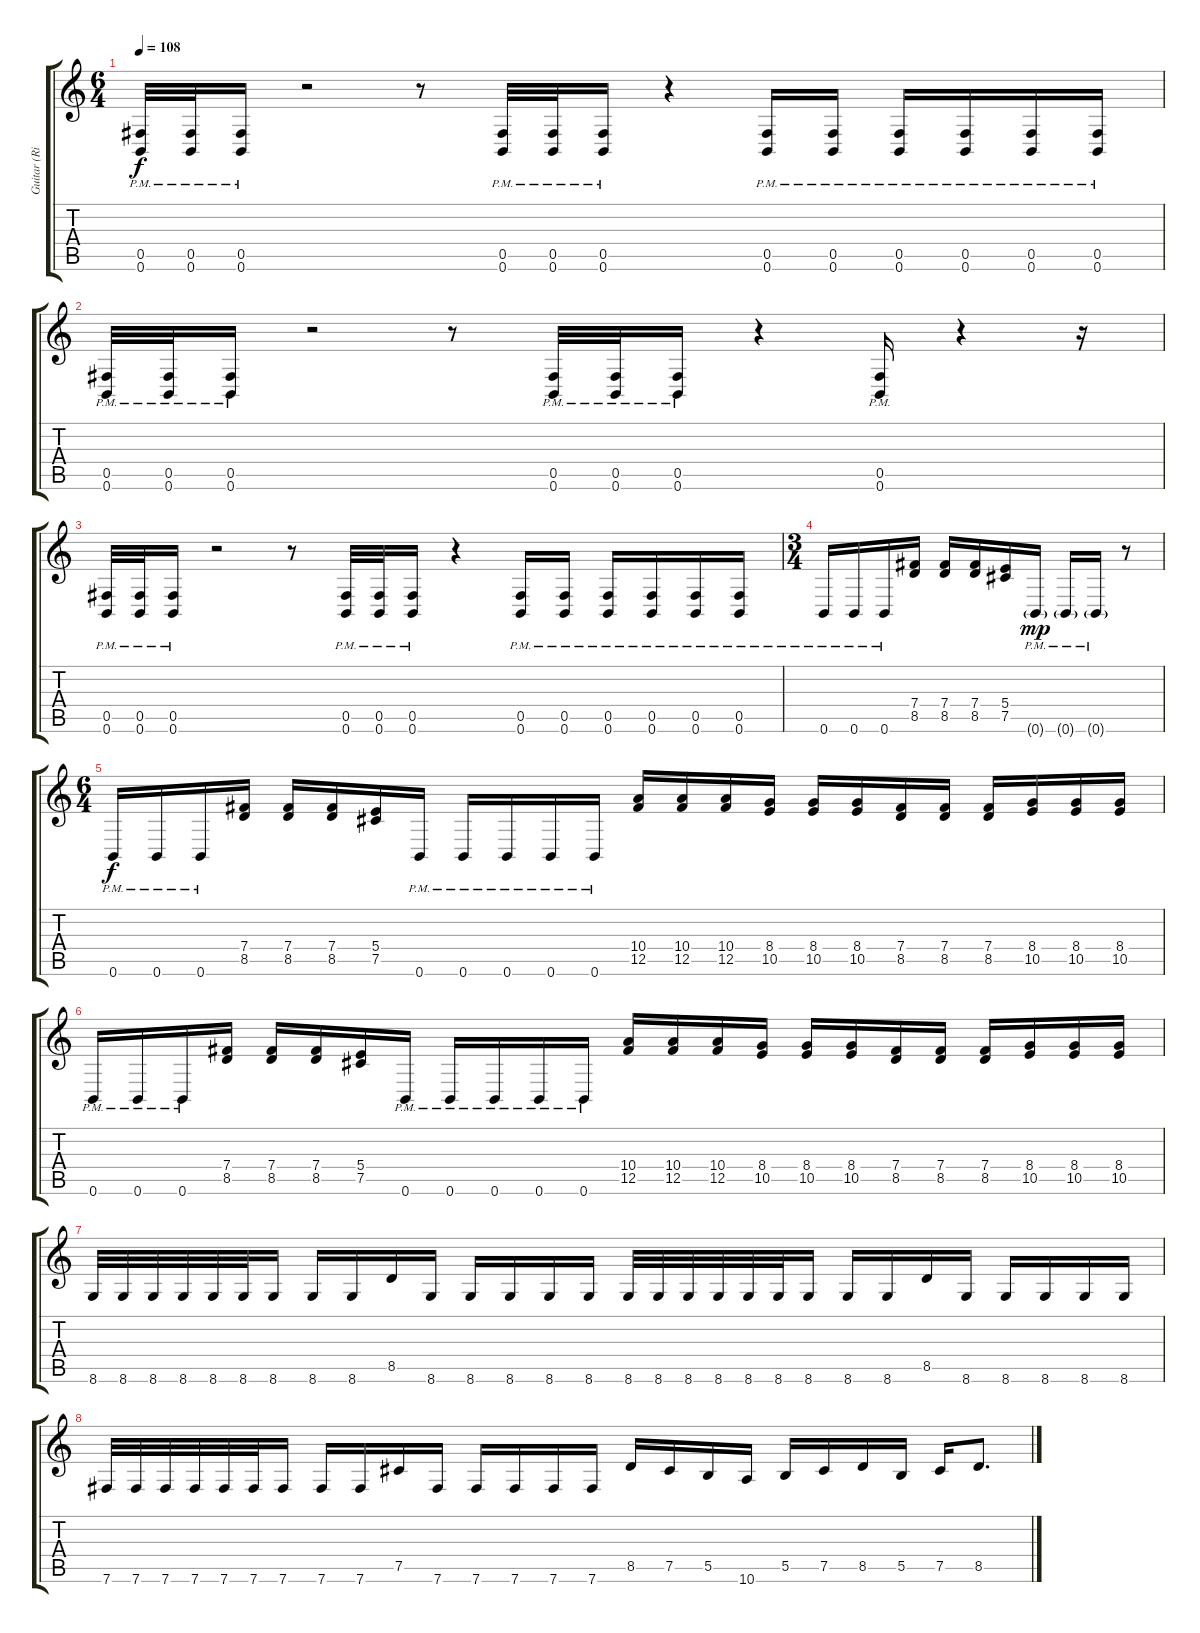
\track ("Guitar (Right)" "Guitar (Ri") {instrument overdrivenguitar}
\staff {score tabs}
\tuning (Db4 Ab3 E3 B2 Gb2 B1) {hide}
\ts (6 4)
\tempo 108
\clef g2
\ks c
(0.5{pm} 0.6{pm}).32{dy f} (0.5{pm} 0.6{pm}).32 (0.5{pm} 0.6{pm}).16 r.2 r.8 (0.5{pm} 0.6{pm}).32 (0.5{pm} 0.6{pm}).32 (0.5{pm} 0.6{pm}).16 r.4 (0.5{pm} 0.6{pm}).16 (0.5{pm} 0.6{pm}).16 (0.5{pm} 0.6{pm}).16 (0.5{pm} 0.6{pm}).16 (0.5{pm} 0.6{pm}).16 (0.5{pm} 0.6{pm}).16 |
(0.5{pm} 0.6{pm}).32 (0.5{pm} 0.6{pm}).32 (0.5{pm} 0.6{pm}).16 r.2 r.8 (0.5{pm} 0.6{pm}).32 (0.5{pm} 0.6{pm}).32 (0.5{pm} 0.6{pm}).16 r.4 (0.5{pm} 0.6{pm}).16 r.4 r.16 |
(0.5{pm} 0.6{pm}).32 (0.5{pm} 0.6{pm}).32 (0.5{pm} 0.6{pm}).16 r.2 r.8 (0.5{pm} 0.6{pm}).32 (0.5{pm} 0.6{pm}).32 (0.5{pm} 0.6{pm}).16 r.4 (0.5{pm} 0.6{pm}).16 (0.5{pm} 0.6{pm}).16 (0.5{pm} 0.6{pm}).16 (0.5{pm} 0.6{pm}).16 (0.5{pm} 0.6{pm}).16 (0.5{pm} 0.6{pm}).16 |
\ts (3 4)
0.6{pm}.16 0.6{pm}.16 0.6{pm}.16 (7.4 8.5).16 (7.4 8.5).16 (7.4 8.5).16 (5.4 7.5).16 0.6{g pm}.16{dy mp} 0.6{g pm}.16 0.6{g pm}.16 r.8 |
\ts (6 4)
0.6{pm}.16{dy f} 0.6{pm}.16 0.6{pm}.16 (7.4 8.5).16 (7.4 8.5).16 (7.4 8.5).16 (5.4 7.5).16 0.6{pm}.16 0.6{pm}.16 0.6{pm}.16 0.6{pm}.16 0.6{pm}.16 (10.4 12.5).16 (10.4 12.5).16 (10.4 12.5).16 (8.4 10.5).16 (8.4 10.5).16 (8.4 10.5).16 (7.4 8.5).16 (7.4 8.5).16 (7.4 8.5).16 (8.4 10.5).16 (8.4 10.5).16 (8.4 10.5).16 |
0.6{pm}.16 0.6{pm}.16 0.6{pm}.16 (7.4 8.5).16 (7.4 8.5).16 (7.4 8.5).16 (5.4 7.5).16 0.6{pm}.16 0.6{pm}.16 0.6{pm}.16 0.6{pm}.16 0.6{pm}.16 (10.4 12.5).16 (10.4 12.5).16 (10.4 12.5).16 (8.4 10.5).16 (8.4 10.5).16 (8.4 10.5).16 (7.4 8.5).16 (7.4 8.5).16 (7.4 8.5).16 (8.4 10.5).16 (8.4 10.5).16 (8.4 10.5).16 |
8.6.32 8.6.32 8.6.32 8.6.32 8.6.32 8.6.32 8.6.16 8.6.16 8.6.16 8.5.16 8.6.16 8.6.16 8.6.16 8.6.16 8.6.16 8.6.32 8.6.32 8.6.32 8.6.32 8.6.32 8.6.32 8.6.16 8.6.16 8.6.16 8.5.16 8.6.16 8.6.16 8.6.16 8.6.16 8.6.16 |
7.6.32 7.6.32 7.6.32 7.6.32 7.6.32 7.6.32 7.6.16 7.6.16 7.6.16 7.5.16 7.6.16 7.6.16 7.6.16 7.6.16 7.6.16 8.5.16 7.5.16 5.5.16 10.6.16 5.5.16 7.5.16 8.5.16 5.5.16 7.5.16 8.5.8{d}
